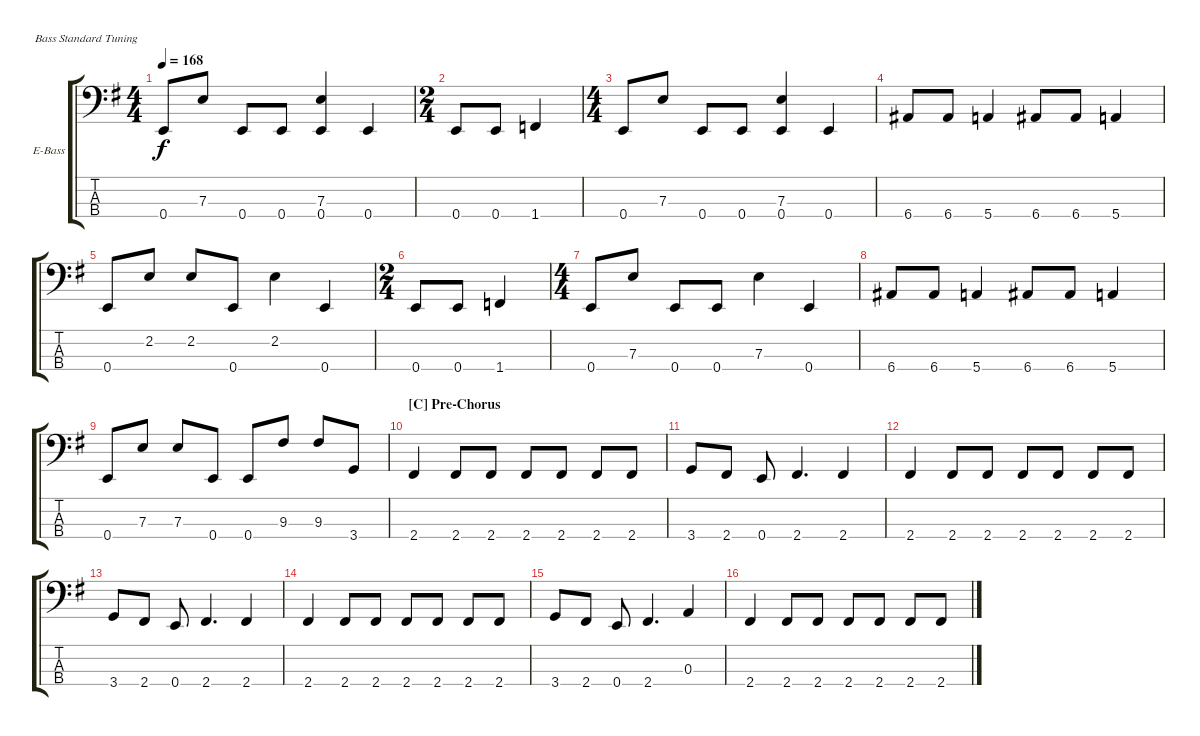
\bracketExtendMode groupsimilarinstruments
\firstSystemTrackNameOrientation horizontal
\otherSystemsTrackNameOrientation horizontal
\track ("Bass" "E-Bass") {instrument electricbasspick}
\staff {score tabs}
\tuning (G2 D2 A1 E1)
\ts (4 4)
\tempo 168
\clef f4
\scale
1.07818
\ks g
0.4.8{dy f} 7.3.8 0.4.8 0.4.8 (7.3 0.4).4 0.4.4 |
\ts (2 4)
\scale
0.921816 0.4.8 0.4.8 1.4.4 |
\ts (4 4)
\scale
1.10845 0.4.8 7.3.8 0.4.8 0.4.8 (7.3 0.4).4 0.4.4 |
\scale
0.891551 6.4.8 6.4.8 5.4.4 6.4.8 6.4.8 5.4.4 |
\scale
1.07818 0.4.8 2.2.8 2.2.8 0.4.8 2.2.4 0.4.4 |
\ts (2 4)
\scale
0.921816 0.4.8 0.4.8 1.4.4 |
\ts (4 4)
\scale
1.10845 0.4.8 7.3.8 0.4.8 0.4.8 7.3.4 0.4.4 |
\scale
0.891551 6.4.8 6.4.8 5.4.4 6.4.8 6.4.8 5.4.4 |
\scale
1.07818 0.4.8 7.3.8 7.3.8 0.4.8 0.4.8 9.3.8 9.3.8 3.4.8 |
\section ("C" "Pre-Chorus")
\scale
0.921816 2.4.4 2.4.8 2.4.8 2.4.8 2.4.8 2.4.8 2.4.8 |
\scale
1.07818 3.4.8 2.4.8 0.4.8 2.4.4{d} 2.4.4 |
\scale
0.921816 2.4.4 2.4.8 2.4.8 2.4.8 2.4.8 2.4.8 2.4.8 |
\scale
1.07818 3.4.8 2.4.8 0.4.8 2.4.4{d} 2.4.4 |
\scale
0.921816 2.4.4 2.4.8 2.4.8 2.4.8 2.4.8 2.4.8 2.4.8 |
\scale
1.07818 3.4.8 2.4.8 0.4.8 2.4.4{d} 0.3.4 |
\scale
0.921816 2.4.4 2.4.8 2.4.8 2.4.8 2.4.8 2.4.8 2.4.8
